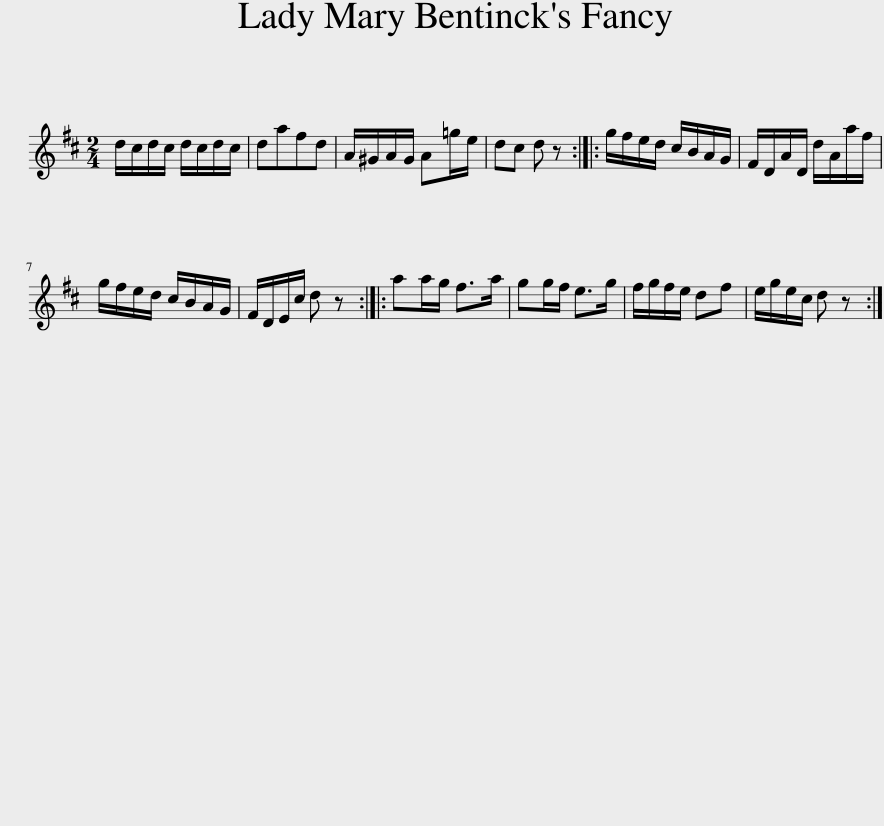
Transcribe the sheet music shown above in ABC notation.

X:1
L:1/8
M:2/4
I:linebreak $
K:D
V:1 treble
V:1
 d/c/d/c/ d/c/d/c/ | dafd | A/^G/A/G/ A=g/e/ | dc d z :: g/f/e/d/ c/B/A/G/ | %5
 F/D/A/D/ d/A/a/f/ |$ g/f/e/d/ c/B/A/G/ | F/D/E/c/ d z :: aa/g/ f>a | gg/f/ e>g | %10
 f/g/f/e/ df | e/g/e/c/ d z :| %12
